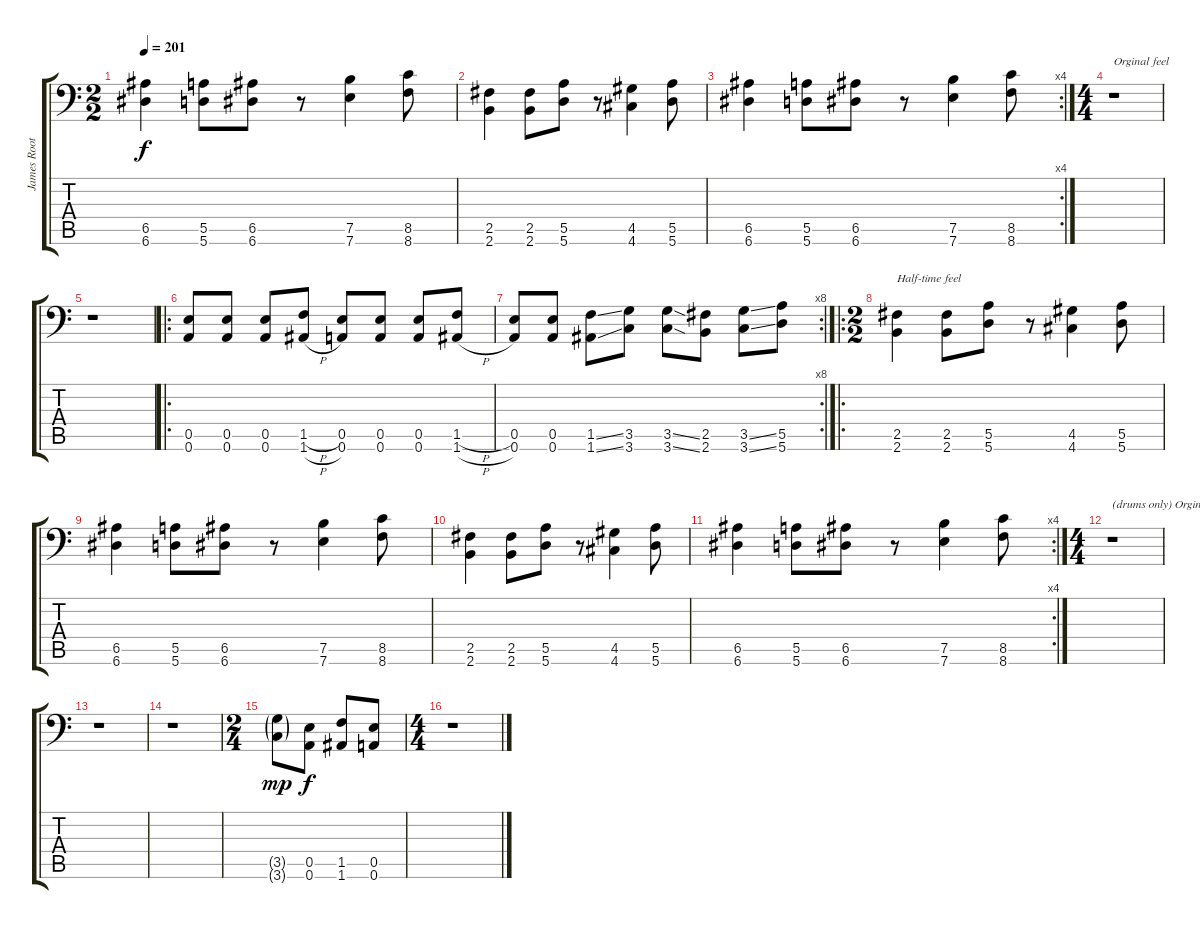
\track ("James Root" "James Root") {instrument distortionguitar}
\staff {score tabs}
\tuning (B3 Gb3 D3 A2 E2 A1) {hide}
\ts (2 2)
\tempo 201
\clef f4
\ks c
(6.5 6.6).4{dy f} (5.5 5.6).8 (6.5 6.6).8 r.8 (7.5 7.6).4 (8.5 8.6).8 |
(2.5 2.6).4 (2.5 2.6).8 (5.5 5.6).8 r.8 (4.5 4.6).4 (5.5 5.6).8 |
\rc 4
(6.5 6.6).4 (5.5 5.6).8 (6.5 6.6).8 r.8 (7.5 7.6).4 (8.5 8.6).8 |
\ts (4 4)
r.1{txt "Orginal feel"} |
r.1 |
\ro
(0.5 0.6).8 (0.5 0.6).8 (0.5 0.6).8 (1.5{h} 1.6{h}).8 (0.5 0.6).8 (0.5 0.6).8 (0.5 0.6).8 (1.5{h} 1.6{h}).8 |
\rc 8
(0.5 0.6).8 (0.5 0.6).8 (1.5{ss} 1.6{ss}).8 (3.5 3.6).8 (3.5{ss} 3.6{ss}).8 (2.5 2.6).8 (3.5{ss} 3.6{ss}).8 (5.5 5.6).8 |
\ro
\ts (2 2)
(2.5 2.6).4{txt "Half-time feel"} (2.5 2.6).8 (5.5 5.6).8 r.8 (4.5 4.6).4 (5.5 5.6).8 |
(6.5 6.6).4 (5.5 5.6).8 (6.5 6.6).8 r.8 (7.5 7.6).4 (8.5 8.6).8 |
(2.5 2.6).4 (2.5 2.6).8 (5.5 5.6).8 r.8 (4.5 4.6).4 (5.5 5.6).8 |
\rc 4
(6.5 6.6).4 (5.5 5.6).8 (6.5 6.6).8 r.8 (7.5 7.6).4 (8.5 8.6).8 |
\ts (4 4)
r.1{txt "(drums only) Orginal feel"} |
r.1 |
r.1 |
\ts (2 4)
(3.5{g} 3.6{g}).8{dy mp} (0.5 0.6).8{dy f} (1.5 1.6).8 (0.5 0.6).8 |
\ts (4 4)
r.1
